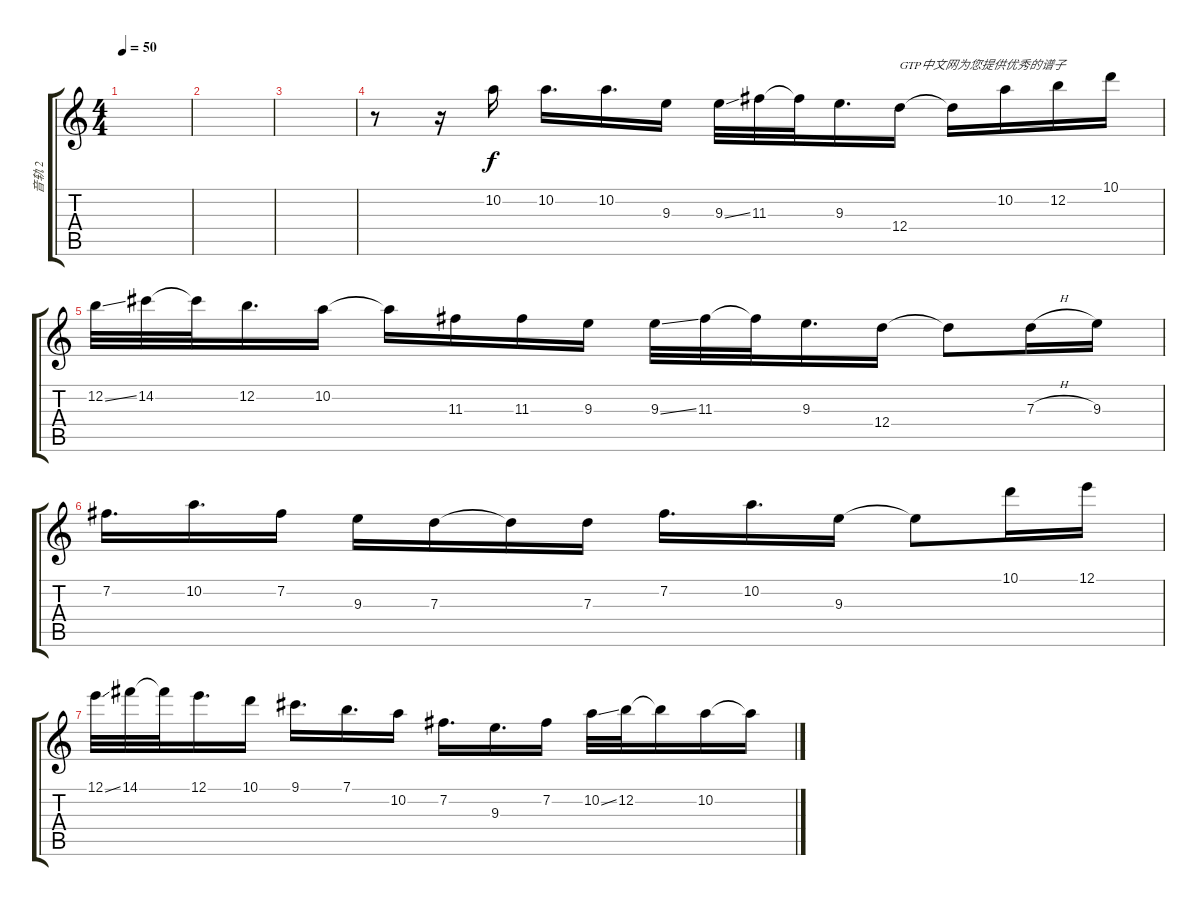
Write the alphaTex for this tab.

\track ("音轨 2" "音轨 2") {instrument acousticguitarsteel}
\staff {score tabs}
\tuning (E4 B3 G3 D3 A2 E2) {hide}
\ts (4 4)
\tempo 50
\clef g2
\ks c
|
|
|
r.8 r.16 10.2.16 10.2.16{d} 10.2.16{d} 9.3.16 9.3{ss}.32 11.3.32 11.3{t}.32 9.3.16{d} 12.4.16{txt "GTP中文网为您提供优秀的谱子"} 12.4{t}.16 10.2.16 12.2.16 10.1.16 |
12.2{ss}.32 14.2.32 14.2{t}.32 12.2.16{d} 10.2.16 10.2{t}.16 11.3.16 11.3.16 9.3.16 9.3{ss}.32 11.3.32 11.3{t}.32 9.3.16{d} 12.4.16 12.4{t}.8 7.3{h}.16 9.3.16 |
7.2.16{d} 10.2.16{d} 7.2.16 9.3.16 7.3.16 7.3{t}.16 7.3.16 7.2.16{d} 10.2.16{d} 9.3.16 9.3{t}.8 10.1.16 12.1.16 |
12.1{ss}.32 14.1.32 14.1{t}.32 12.1.16{d} 10.1.16 9.1.16{d} 7.1.16{d} 10.2.16 7.2.16{d} 9.3.16{d} 7.2.16 10.2{ss}.32 12.2.32 12.2{t}.16 10.2.16 10.2{t}.16
